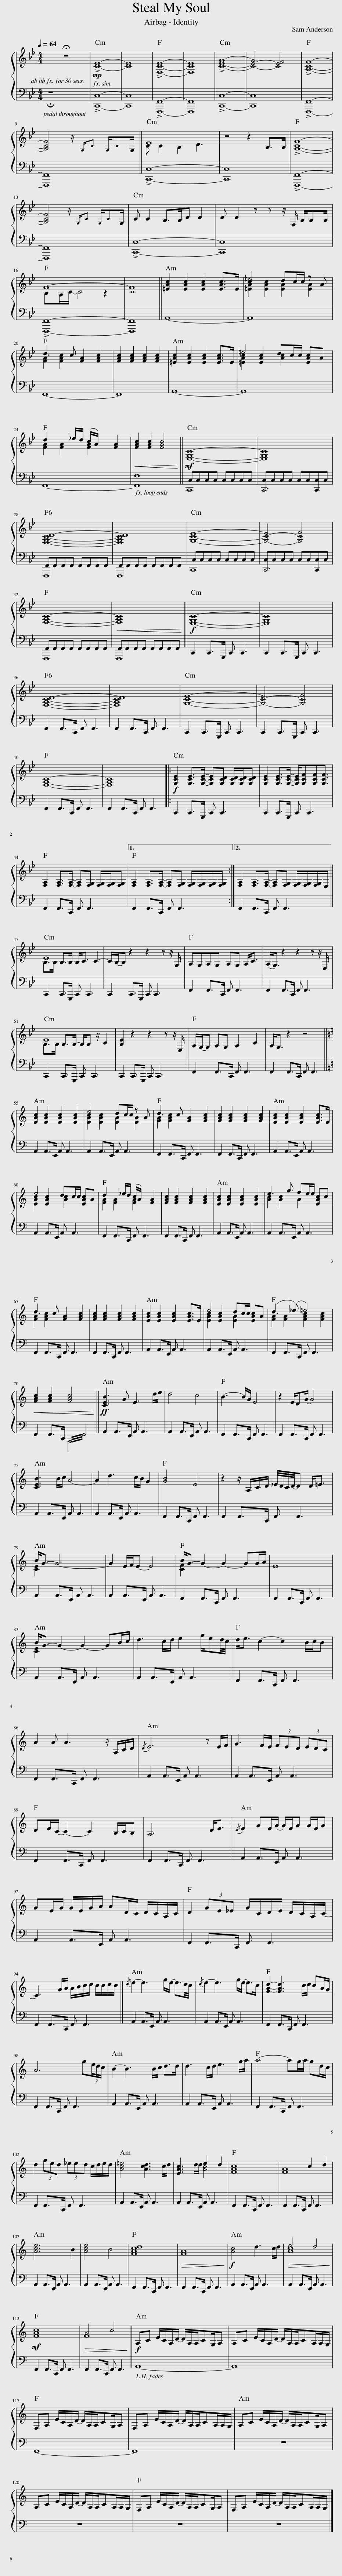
X:1
%%score { ( 1 3 ) | ( 2 4 ) }
L:1/8
Q:1/4=64
M:4/4
I:linebreak $
K:Bb
V:1 treble
V:3 treble
V:2 bass
V:4 bass
V:1
 !fermata!z8 |!mp! !>![CE]8- | [CE]8 | !>![F,CE]8- | [F,CE]8 | %5
 !>![CEG]8- | [C-E-G]4 [CEF]4 | !>![A,CF]8- |$ [A,CF]4 z/!pp! G,/C!pp! G,/C!mp!G,/ ||!mp! C C2 B,2 D3 | %10
 z4 z2 B,>B, | !>![A,CF]8- |$ [A,CF]4 z/!pp! G,/C!pp! G,/C!mp!G,/ | C C2 B,>B,D D2 | D D2 z z z/ F,/ B,/B,B,/ |$ %15
 B,A,/C/- C4 z2 |!p! [CF]8 ||!mp! [=EAc]2 [EAc]2 [EAc]2 [EAc]>E | =e4 dc/c/ z A |$ [FA]2 [FAc]2 [FA]2 [FAc]2 | %20
 [FAc]2 [FAc]2 [FAc]2 [FAc]2 | [=EAc]2 [EAc]2 [EAc]2 [EAc]>E | [=EAc]2 [EAc]2 [Ac]2 [EAc]A |$ [FA]2 [FA]2 [FA]2 [FA]2 |!<(! [FAc]2 [FAc]2 [FAc]4!<)! || %25
!mf! [E,G,C]8- | [E,G,C]8 |$ [F,A,CD]8- | [F,A,CD]8 | [G,CE]8- | %30
 [G,-C-E]4 [G,CF]4 |$ [F,A,C]8- |!<(! [F,A,C]8!<)! ||!f! [E,G,C]8- | [E,G,C]8 |$ %35
 [F,A,CD]8- | [F,A,CD]8 | [G,CE]8- | [G,-C-E]4 [G,CF]4 |$ [F,A,C]8- | %40
 [F,A,C]8 |:!f! [G,CE]2 [G,CE]>[G,CE]- [G,CE][G,CD] [G,CD]/[G,CD]/[G,CD] | [G,CE]2 [G,CE]>[G,CE]- [G,CE]/[G,CF][G,CF][G,CF]3/2 |$ [F,A,]2 [F,A,]>[F,A,]- [F,A,][F,G,] [F,G,]/[F,G,]/[F,G,] |1 [F,A,]2 [F,A,]>[F,A,]- [F,A,][F,G,] [F,G,]/[F,G,]/[F,G,]/[F,G,]/ :|2 %45
 [F,A,]2 [F,A,]>[F,A,]- [F,A,][F,G,] [F,G,]/[F,G,]/[F,G,]/E,/ ||$ B,>B, B,>B, B,<C C2- | C/B,/-B, z2 z2 z z/ G,/ | A,G,A,G, A,G, A,<C | (A,<G,) z2 z2 z z/ E,/ |$ %50
 B,>B, B,>B,- B,/B, z/ C2 | [B,E]2 z2 z2 z z/ E,/ | A,/G,/-G, A,G, A,2 C2 | A,<G, z2 z4 ||$[K:C] [EAc]2 [EAc]2 [EAc]2 [EAc]2 | %55
 e4 dc/c/ z A | [FA]2 [FAc]2 [FA]2 [FAc]2 | [FAc]2 [FAc]2 [FAc]2 [FAc]2 | [EAc]2 [EAc]2 [EAc]2 [EAc]>E |$ [EAc]2 [EAc]2 [Ac]2 [EAc]A | %60
 [FA]2 [FA]2 [FA]2 [FA]2 | [FAc]2 [FAc]2 [FAc]2 [FAc]2 | [EAc]2 [EAc]2 [EAc]2 [EAc]2 | [Ac]2 [Ac]2 A2 [EAc]c |$ [FA]2 [FAc]2 [FA]2 [FAc]2 | %65
 [FAc]2 [FAc]2 [FAc]2 [FAc]2 | [EAc]2 [EAc]2 [EAc]2 [EAc]>E | [EAc]2 [EAc]2 [EA]2 [EAc]A | [FA]2 [FA]2 [FAc]2 [FAc]2 |$!<(! [FAc]2 [FAc]2 [FAc]4!<)! || %70
!ff! [CEB]3 G E3 d/e/ | d4 c4 | B3- B/G/ E4 | z2 E/DG/- G4 |$ [CEB]3 B/c/ A4- | %75
 A2 d3 c/B/ G2 | [GB]4 E4 | z2 z/ A,/C/D/ _E/4D/4C/4D/4-D D<=E |$ B<G- G6- | G2 E/F/E- E4 | %80
 B<G- G2- G2- GG/A/ | E8 |$ B<G- G2- G2- GB/c/ | d3 c/d/ e2 g/ed/4c/4 | d<e c2- c2 B/c/B |$ %85
 A2 A A3 z/ A,/C/D/ |{/D} E6 z E/F/ | G3 F/E/ (3FED (3EDC |$ DE/C/- C2- C2 B,/C/B, | A,6 D<E | %90
{/D} E2 GE/G/- G/E/G G/E/G |$ GE/G/ G/E/G/A/ AD/C/ D/C/A,/C/ | D2 (3GE_E G/C/D/E/ D/C/A,/C/- |$ C3 G/A/ A/B/c/d/ c/c/d/c/ ||{/d} e2- e3 g/e/- e3/2d/4c/4 | %95
{/d} e2- e3 g/e/- e>c | [FAd]2- [FAd]3 c/d/ cA/G/ |$ A6 g(3e/d/c/ | B2- B3 B/c/ d>d | d3 c/d/ e3 g/a/ | %100
 a4- ag/a/ gd/c/ |$ d2 (3ged (3_eed c/d/e/d/ | [Ac=e]4 [Acd]3 c/d/ | [EAc]3 d/d/ e2 d2 | [FAc]8 | %105
 [FA]8 |$ [Ace]6 B2 | [Ace]4 B4 | [FAcd]8 |!>(! [FA]8!>)! | %110
!f! [Ac]4 d3 c/d/ |!>(! e4 d4!>)! |$!mf! [FAc]8 |!>(! F8!>)! ||!f! A,C E/C/A,/D/- D/A,/A,/CG,/A, | %115
 A,C E/C/A,/D/- D/A,/A,/CA,/A,/G,/ |$ F,A, E/C/A,/D/- D/A,/A,/CG,/A, | F,A, E/C/A,/D/- D/A,/A,/CA,/A,/G,/ | A,C E/C/A,/D/- D/A,/A,/CG,/A, |$ A,C E/C/A,/D/- D/A,/A,/CA,/A,/G,/ | %120
 F,A, E/C/A,/D/- D/A,/A,/CG,/A, | F,A, E/C/A,/D/- D/A,/A,/CA,/A,/G,/ |] %122
V:2
 !fermata!z8 | !>![C,,C,]8- | [C,,C,]8 | !>![F,,,F,,]8- | [F,,,F,,]8 | %5
 !>![C,,C,]8- | [C,,C,]8 | !>![F,,,F,,]8- |$ [F,,,F,,]8 || !>![C,,C,]8- | %10
 [C,,C,]8 | !>![F,,,F,,]8- |$ [F,,,F,,]8 | !>![C,,C,]8- | [C,,C,]8 |$ %15
 !>![F,,,F,,]8- | [F,,,F,,]8 || A,,8- | A,,8 |$ F,,8- | %20
 F,,8 | A,,8- | A,,8 |$ F,,8- | [F,,F,]8 || %25
 C,,8 | C,,6 C,,2 |$ F,,,8 | F,,,8 | C,,8 | %30
 C,,6 C,,2 |$ F,,,8 | F,,,8 || C,,2 C,,>G,,, C,, C,,3 | C,,2 C,,>G,,, C,, C,,3 |$ %35
 F,,2 F,,>C,, F,, F,,3 | F,,2 F,,>C,, F,, F,,3 | C,,2 C,,>G,,, C,, C,,3 | C,,2 C,,>G,,, C,, C,,3 |$ F,,2 F,,>C,, F,, F,,3 | %40
 F,,2 F,,>C,, F,, F,,3 |: C,,2 C,,>G,,, C,, C,,3 | C,,2 C,,>G,,, C,, C,,3 |$ F,,2 F,,>C,, F,, F,,3 |1 F,,2 F,,>C,, F,, F,,3 :|2 %45
 F,,2 F,,>C,, F,, F,,3 ||$ C,,2 C,,>G,,, C,, C,,3 | C,,2 C,,>G,,, C,, C,,3 | F,,2 F,,>C,, F,, F,,3 | F,,2 F,,>C,, F,, F,,3 |$ %50
 C,,2 C,,>G,,, C,, C,,3 | C,,2 C,,>G,,, C,, C,,3 | F,,2 F,,>C,, F,, F,,3 | F,,2 F,,>C,, F,, F,,3 ||$[K:C] A,,2 A,,>E,, A,, A,,3 | %55
 A,,2 A,,>E,, A,, A,,3 | F,,2 F,,>C,, F,, F,,3 | F,,2 F,,>C,, F,, F,,3 | A,,2 A,,>E,, A,, A,,3 |$ A,,2 A,,>E,, A,, A,,3 | %60
 F,,2 F,,>C,, F,, F,,3 | F,,2 F,,>C,, F,, F,,3 | A,,2 A,,>E,, A,, A,,3 | A,,2 A,,>E,, A,, A,,3 |$ F,,2 F,,>C,, F,, F,,3 | %65
 F,,2 F,,>C,, F,, F,,3 | A,,2 A,,>E,, A,, A,,3 | A,,2 A,,>E,, A,, A,,3 | F,,2 F,,>C,, F,, F,,3 |$ F,,2 F,,>C,, !///-!A,,,2 F,,2 || %70
 A,,2 A,,>E,, A,, A,,3 | A,,2 A,,>E,, A,, A,,3 | F,,2 F,,>C,, F,, F,,3 | F,,2 F,,>C,, F,, F,,3 |$ A,,2 A,,>E,, A,, A,,3 | %75
 A,,2 A,,>E,, A,, A,,3 | F,,2 F,,>C,, F,, F,,3 | F,,2 F,,>C,, F,, F,,3 |$ A,,2 A,,>E,, A,, A,,3 | A,,2 A,,>E,, A,, A,,3 | %80
 F,,2 F,,>C,, F,, F,,3 | F,,2 F,,>C,, F,, F,,3 |$ A,,2 A,,>E,, A,, A,,3 | A,,2 A,,>E,, A,, A,,3 | F,,2 F,,>C,, F,, F,,3 |$ %85
 F,,2 F,,>C,, F,, F,,3 | A,,2 A,,>E,, A,, A,,3 | A,,2 A,,>E,, A,, A,,3 |$ F,,2 F,,>C,, F,, F,,3 | F,,2 F,,>C,, F,, F,,3 | %90
 A,,2 A,,>E,, A,, A,,3 |$ A,,2 A,,>E,, A,, A,,3 | F,,2 F,,>C,, F,, F,,3 |$ F,,2 F,,>C,, F,, F,,3 || A,,2 A,,>E,, A,, A,,3 | %95
 A,,2 A,,>E,, A,, A,,3 | F,,2 F,,>C,, F,, F,,3 |$ F,,2 F,,>C,, F,, F,,3 | A,,2 A,,>E,, A,, A,,3 | A,,2 A,,>E,, A,, A,,3 | %100
 F,,2 F,,>C,, F,, F,,3 |$ F,,2 F,,>C,, F,, F,,3 | A,,2 A,,>E,, A,, A,,3 | A,,2 A,,>E,, A,, A,,3 | F,,2 F,,>C,, F,, F,,3 | %105
 F,,2 F,,>C,, F,, F,,3 |$ A,,2 A,,>E,, A,, A,,3 | A,,2 A,,>E,, A,, A,,3 | F,,2 F,,>C,, F,, F,,3 | F,,2 F,,>C,, F,, F,,3 | %110
 A,,2 A,,>E,, A,, A,,3 | A,,2 A,,>E,, A,, A,,3 |$ F,,2 F,,>C,, F,, F,,3 | F,,2 F,,>C,, F,, F,,3 || A,,8- | %115
 A,,8 |$ F,,8- | F,,8 | z8 |$ z8 | %120
 z8 | z8 |] %122
V:3
 x8 | x8 | x8 | x8 | x8 | %5
 x8 | x8 | x8 |$ x8 || E8 | %10
 x8 | x8 |$ x8 | x8 | x8 |$ %15
 F8- | x8 || x8 | [=EAc]2 [EAc]2 [EA]2 [EA]2 |$ d3 c x4 | %20
 x8 | x8 | =e4 dc/c/ x2 |$ d2 x _e/d/ (c/A/) x3 | x8 || %25
 x8 | x8 |$ x8 | x8 | x8 | %30
 x8 |$ x8 | x8 || x8 | x8 |$ %35
 x8 | x8 | x8 | x8 |$ x8 | %40
 x8 |: x8 | x8 |$ x8 |1 x8 :|2 %45
 x8 ||$ E8 | x8 | x8 | x8 |$ %50
 E8 | x8 | x8 | x8 ||$[K:C] x8 | %55
 [EAc]2 [EAc]2 [EA]2 [EA]2 | d3 c x4 | x8 | x8 |$ e4 dc/c/ x2 | %60
 d2 x _e/d/ (c/A/) x3 | x8 | x8 | e3 g fe/e/ x2 |$ d3 c x4 | %65
 x8 | x8 | e4 dc/c/ x2 | (d3 (_e) =e4) |$ x8 || %70
 x8 | x8 | x8 | x8 |$ x8 | %75
 x8 | x8 | x8 |$ [CE]2 x6 | x8 | %80
 [CF]2 x6 | x8 |$ [CE]2 x6 | x8 | x8 |$ %85
 x8 | x8 | x8 |$ x8 | x8 | %90
 x8 |$ x8 | x8 |$ x8 || x8 | %95
 x8 | x8 |$ x8 | x8 | x8 | %100
 x8 |$ x8 | x8 | x4 [Ac]4 | x8 | %105
 x4 c2 d2 |$ x8 | x8 | x8 | x8 | %110
 x8 | [Ac]8 |$ x8 | A4 c4 || x8 | %115
 x8 |$ x8 | x8 | x8 |$ x8 | %120
 x8 | x8 |] %122
V:4
 x8 | x8 | x8 | x8 | x8 | %5
 x8 | x8 | x8 |$ x8 || x8 | %10
 x8 | x8 |$ x8 | x8 | x8 |$ %15
 x8 | x8 || x8 | x8 |$ x8 | %20
 x8 | x8 | x8 |$ x8 | x8 || %25
 C,C,C,C, C,C,C,C, | C,C,C,C, C,C,C,C, |$ F,,F,,F,,F,, F,,F,,F,,F,, | F,,F,,F,,F,, F,,F,,F,,F,, | C,C,C,C, C,C,C,C, | %30
 C,C,C,C, C,C,C,C, |$ F,,F,,F,,F,, F,,F,,F,,F,, | F,,F,,F,,F,, F,,F,,F,,F,, || x8 | x8 |$ %35
 x8 | x8 | x8 | x8 |$ x8 | %40
 x8 |: x8 | x8 |$ x8 |1 x8 :|2 %45
 x8 ||$ x8 | x8 | x8 | x8 |$ %50
 x8 | x8 | x8 | x8 ||$[K:C] x8 | %55
 x8 | x8 | x8 | x8 |$ x8 | %60
 x8 | x8 | x8 | x8 |$ x8 | %65
 x8 | x8 | x8 | x8 |$ x8 || %70
 x8 | x8 | x8 | x8 |$ x8 | %75
 x8 | x8 | x8 |$ x8 | x8 | %80
 x8 | x8 |$ x8 | x8 | x8 |$ %85
 x8 | x8 | x8 |$ x8 | x8 | %90
 x8 |$ x8 | x8 |$ x8 || x8 | %95
 x8 | x8 |$ x8 | x8 | x8 | %100
 x8 |$ x8 | x8 | x8 | x8 | %105
 x8 |$ x8 | x8 | x8 | x8 | %110
 x8 | x8 |$ x8 | x8 || x8 | %115
 x8 |$ x8 | x8 | x8 |$ x8 | %120
 x8 | x8 |] %122
